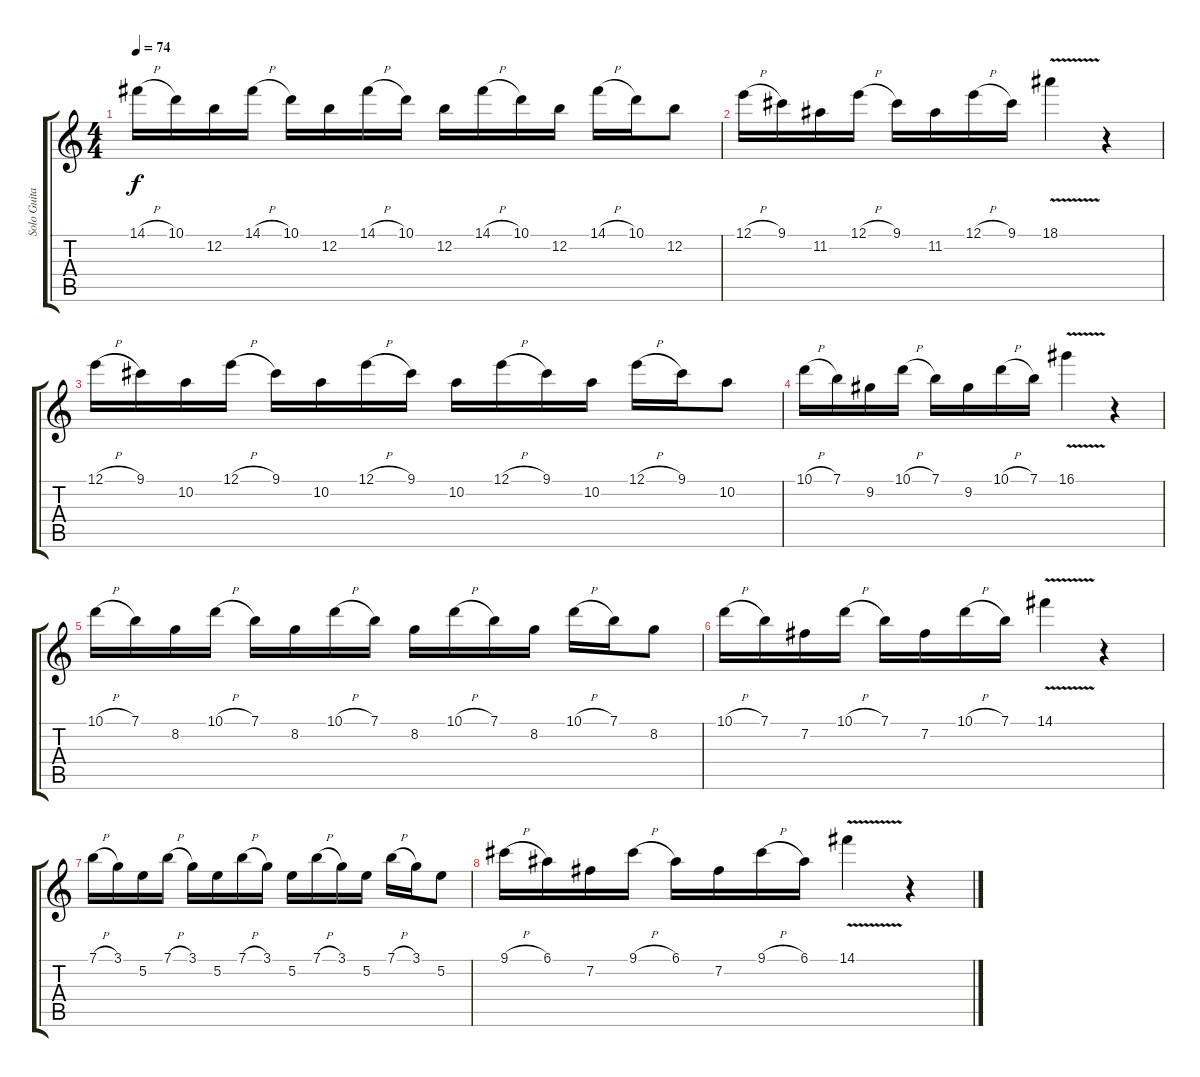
\track ("Solo Guitar #1" "Solo Guita") {instrument distortionguitar}
\staff {score tabs}
\tuning (E4 B3 G3 D3 A2 E2) {hide}
\ts (4 4)
\tempo 74
\clef g2
\ks c
14.1{h}.16{dy f} 10.1.16 12.2.16 14.1{h}.16 10.1.16 12.2.16 14.1{h}.16 10.1.16 12.2.16 14.1{h}.16 10.1.16 12.2.16 14.1{h}.16 10.1.16 12.2.8 |
12.1{h}.16 9.1.16 11.2.16 12.1{h}.16 9.1.16 11.2.16 12.1{h}.16 9.1.16 18.1{v}.4 r.4 |
12.1{h}.16 9.1.16 10.2.16 12.1{h}.16 9.1.16 10.2.16 12.1{h}.16 9.1.16 10.2.16 12.1{h}.16 9.1.16 10.2.16 12.1{h}.16 9.1.16 10.2.8 |
10.1{h}.16 7.1.16 9.2.16 10.1{h}.16 7.1.16 9.2.16 10.1{h}.16 7.1.16 16.1{v}.4 r.4 |
10.1{h}.16 7.1.16 8.2.16 10.1{h}.16 7.1.16 8.2.16 10.1{h}.16 7.1.16 8.2.16 10.1{h}.16 7.1.16 8.2.16 10.1{h}.16 7.1.16 8.2.8 |
10.1{h}.16 7.1.16 7.2.16 10.1{h}.16 7.1.16 7.2.16 10.1{h}.16 7.1.16 14.1{v}.4 r.4 |
7.1{h}.16 3.1.16 5.2.16 7.1{h}.16 3.1.16 5.2.16 7.1{h}.16 3.1.16 5.2.16 7.1{h}.16 3.1.16 5.2.16 7.1{h}.16 3.1.16 5.2.8 |
9.1{h}.16 6.1.16 7.2.16 9.1{h}.16 6.1.16 7.2.16 9.1{h}.16 6.1.16 14.1{v}.4 r.4
